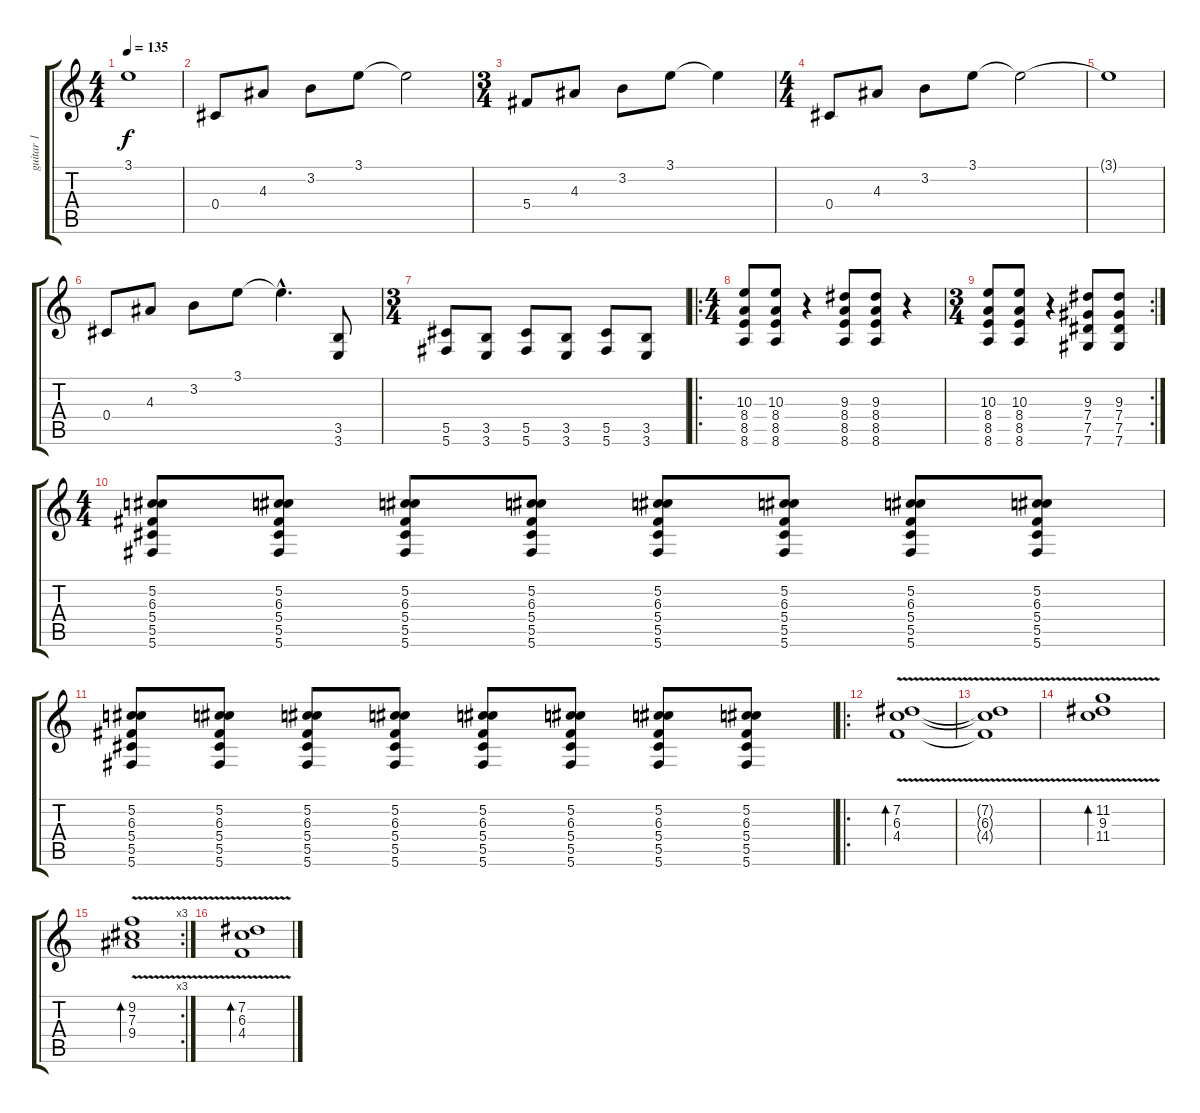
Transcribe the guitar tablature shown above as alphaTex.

\track ("guitar 1" "guitar 1") {instrument distortionguitar}
\staff {score tabs}
\tuning (Db4 Ab3 Gb3 Db3 Ab2 Db2) {hide}
\ts (4 4)
\tempo 135
\clef g2
\ks c
3.1{t}.1{dy f} |
0.4.8 4.3.8 3.2.8 3.1.8 3.1{t}.2 |
\ts (3 4)
5.4.8 4.3.8 3.2.8 3.1.8 3.1{t}.4 |
\ts (4 4)
0.4.8{instrument electricguitarclean} 4.3.8 3.2.8 3.1.8 3.1{t}.2 |
3.1{t}.1 |
0.4.8 4.3.8 3.2.8 3.1.8 3.1{hac t}.4{d} (3.5 3.6).8{instrument distortionguitar} |
\ts (3 4)
(5.5 5.6).8 (3.5 3.6).8 (5.5 5.6).8 (3.5 3.6).8 (5.5 5.6).8 (3.5 3.6).8 |
\ro
\ts (4 4)
(10.3 8.4 8.5 8.6).8 (10.3 8.4 8.5 8.6).8 r.4 (9.3 8.4 8.5 8.6).8 (9.3 8.4 8.5 8.6).8 r.4 |
\rc 2
\ts (3 4)
(10.3 8.4 8.5 8.6).8 (10.3 8.4 8.5 8.6).8 r.4 (9.3 7.4 7.5 7.6).8 (9.3 7.4 7.5 7.6).8 |
\ts (4 4)
(5.2 6.3 5.4 5.5 5.6).8 (5.2 6.3 5.4 5.5 5.6).8 (5.2 6.3 5.4 5.5 5.6).8 (5.2 6.3 5.4 5.5 5.6).8 (5.2 6.3 5.4 5.5 5.6).8 (5.2 6.3 5.4 5.5 5.6).8 (5.2 6.3 5.4 5.5 5.6).8 (5.2 6.3 5.4 5.5 5.6).8 |
(5.2 6.3 5.4 5.5 5.6).8 (5.2 6.3 5.4 5.5 5.6).8 (5.2 6.3 5.4 5.5 5.6).8 (5.2 6.3 5.4 5.5 5.6).8 (5.2 6.3 5.4 5.5 5.6).8 (5.2 6.3 5.4 5.5 5.6).8 (5.2 6.3 5.4 5.5 5.6).8 (5.2 6.3 5.4 5.5 5.6).8 |
\ro
(7.2 6.3{v} 4.4).1{bd 240 instrument electricguitarclean} |
(7.2{t} 6.3{t} 4.4{t}).1 |
(11.2 9.3 11.4{v}).1{bd 240} |
\rc 3
(9.2{v} 7.3 9.4).1{bd 240} |
(7.2 6.3{v} 4.4).1{bd 240 instrument electricguitarclean}
